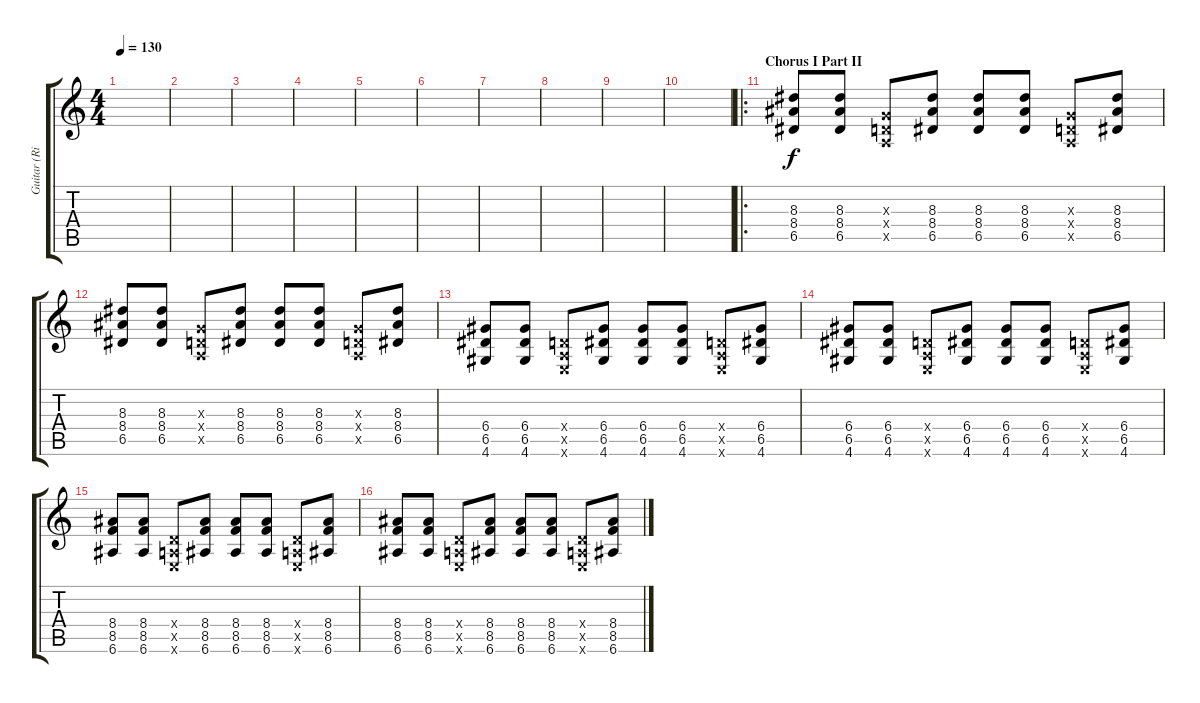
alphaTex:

\track ("Guitar (Right)" "Guitar (Ri") {instrument overdrivenguitar}
\staff {score tabs}
\tuning (E4 B3 G3 D3 A2 E2) {hide}
\ts (4 4)
\tempo 130
\clef g2
\ks c
|
|
|
|
|
|
|
|
|
|
\ro
\section ("" "Chorus I Part II")
(8.3 8.4 6.5).8 (8.3 8.4 6.5).8 (0.3{x} 0.4{x} 0.5{x}).8 (8.3 8.4 6.5).8 (8.3 8.4 6.5).8 (8.3 8.4 6.5).8 (0.3{x} 0.4{x} 0.5{x}).8 (8.3 8.4 6.5).8 |
(8.3 8.4 6.5).8 (8.3 8.4 6.5).8 (0.3{x} 0.4{x} 0.5{x}).8 (8.3 8.4 6.5).8 (8.3 8.4 6.5).8 (8.3 8.4 6.5).8 (0.3{x} 0.4{x} 0.5{x}).8 (8.3 8.4 6.5).8 |
(6.4 6.5 4.6).8 (6.4 6.5 4.6).8 (0.4{x} 0.5{x} 0.6{x}).8 (6.4 6.5 4.6).8 (6.4 6.5 4.6).8 (6.4 6.5 4.6).8 (0.4{x} 0.5{x} 0.6{x}).8 (6.4 6.5 4.6).8 |
(6.4 6.5 4.6).8 (6.4 6.5 4.6).8 (0.4{x} 0.5{x} 0.6{x}).8 (6.4 6.5 4.6).8 (6.4 6.5 4.6).8 (6.4 6.5 4.6).8 (0.4{x} 0.5{x} 0.6{x}).8 (6.4 6.5 4.6).8 |
(8.4 8.5 6.6).8 (8.4 8.5 6.6).8 (0.4{x} 0.5{x} 0.6{x}).8 (8.4 8.5 6.6).8 (8.4 8.5 6.6).8 (8.4 8.5 6.6).8 (0.4{x} 0.5{x} 0.6{x}).8 (8.4 8.5 6.6).8 |
(8.4 8.5 6.6).8 (8.4 8.5 6.6).8 (0.4{x} 0.5{x} 0.6{x}).8 (8.4 8.5 6.6).8 (8.4 8.5 6.6).8 (8.4 8.5 6.6).8 (0.4{x} 0.5{x} 0.6{x}).8 (8.4 8.5 6.6).8
